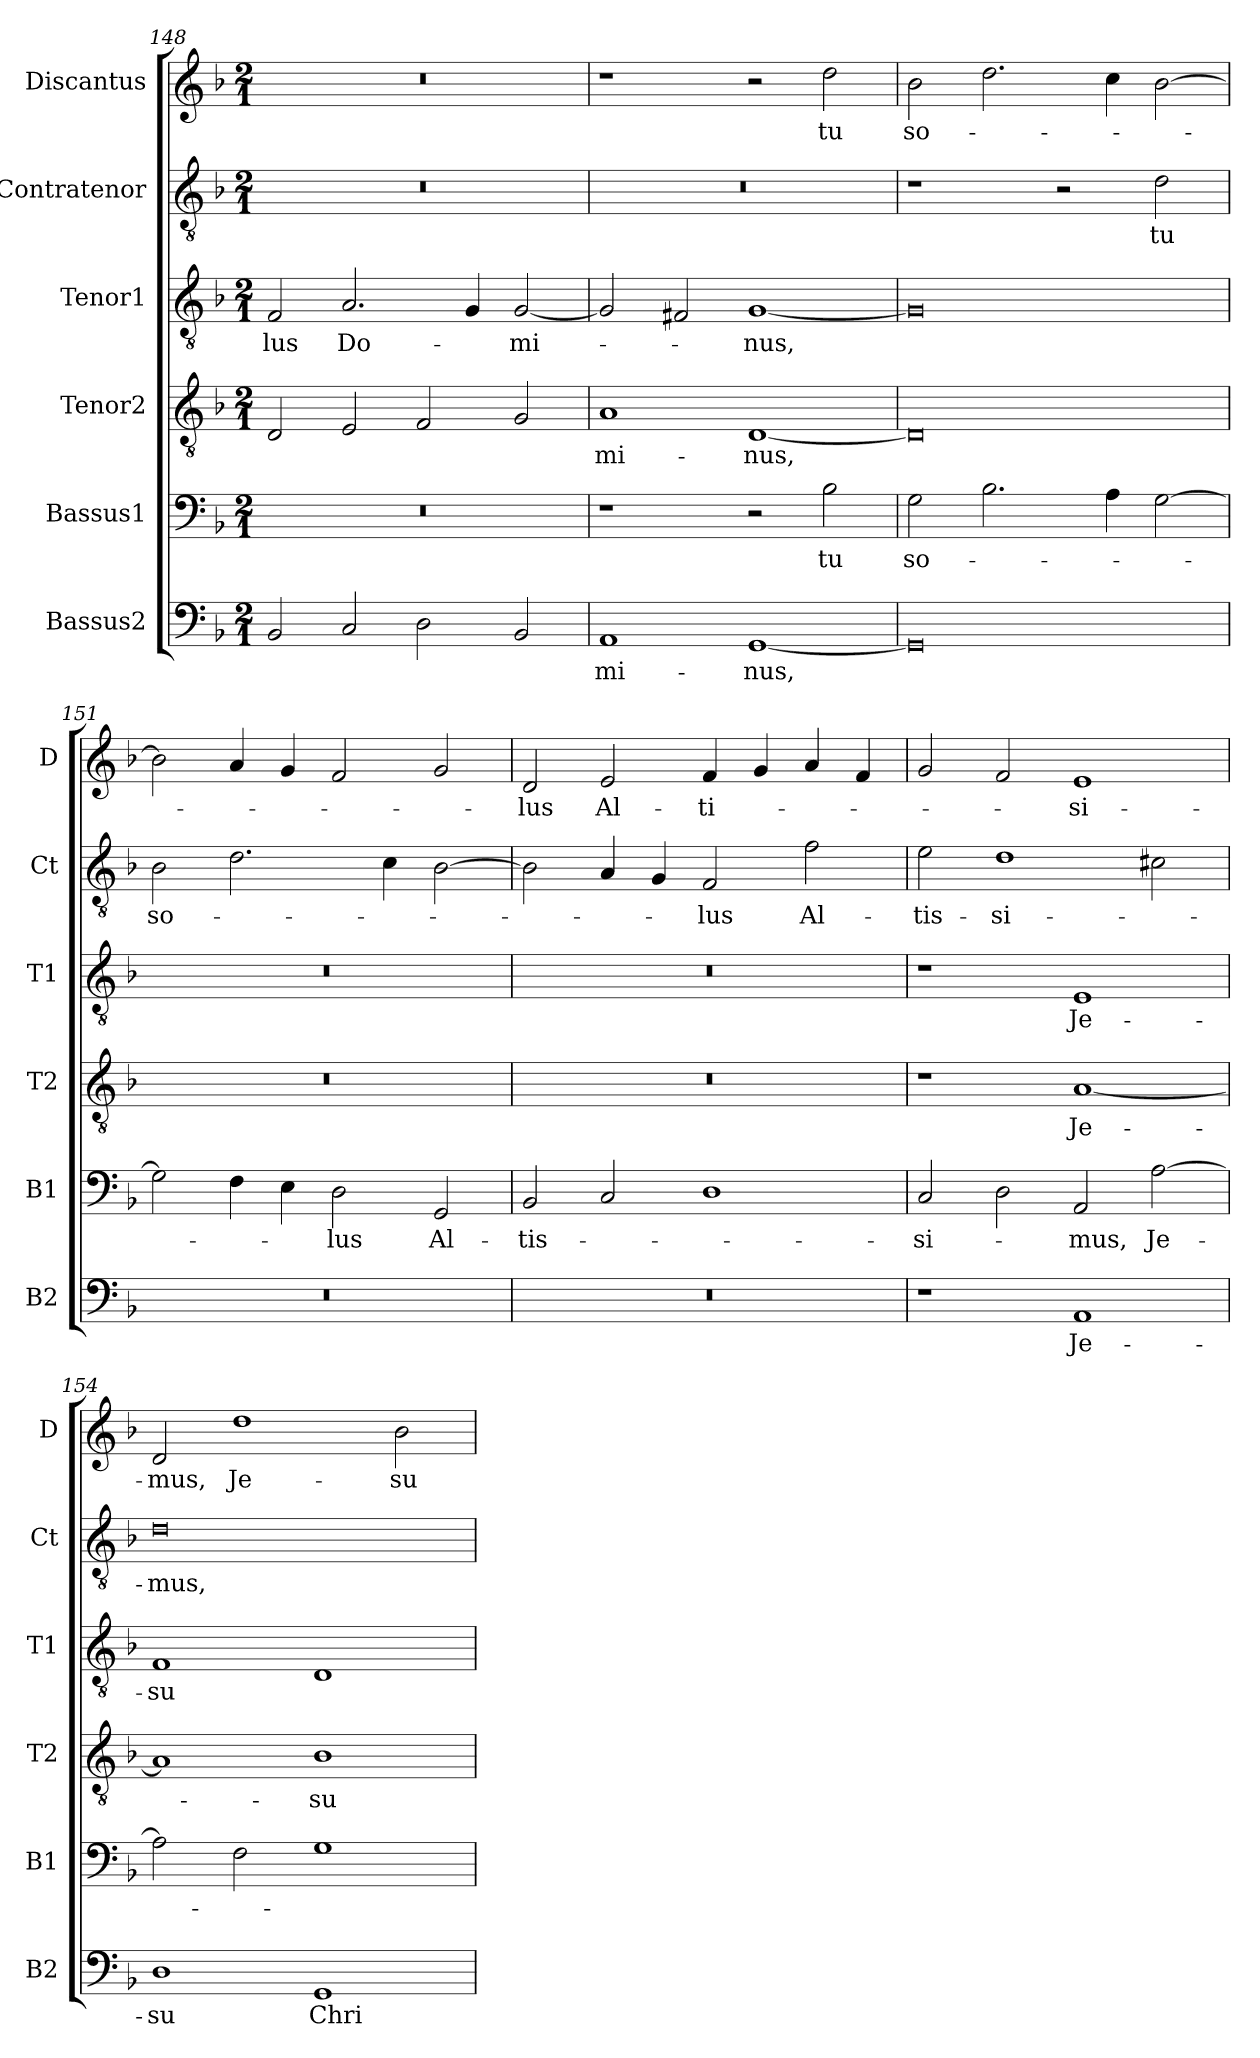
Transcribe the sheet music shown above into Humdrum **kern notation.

**kern	**text	**kern	**text	**kern	**text	**kern	**text	**kern	**text	**kern	**text
*part6	*part6	*part5	*part5	*part4	*part4	*part3	*part3	*part2	*part2	*part1	*part1
*staff6	*staff6	*staff5	*staff5	*staff4	*staff4	*staff3	*staff3	*staff2	*staff2	*staff1	*staff1
*I"Bassus2	*	*I"Bassus1	*	*I"Tenor2	*	*I"Tenor1	*	*I"Contratenor	*	*I"Discantus	*
*I'B2	*	*I'B1	*	*I'T2	*	*I'T1	*	*I'Ct	*	*I'D	*
*clefF4	*	*clefF4	*	*clefGv2	*	*clefGv2	*	*clefGv2	*	*clefG2	*
*k[b-]	*	*k[b-]	*	*k[b-]	*	*k[b-]	*	*k[b-]	*	*k[b-]	*
*M2/1	*	*M2/1	*	*M2/1	*	*M2/1	*	*M2/1	*	*M2/1	*
=148	=148	=148	=148	=148	=148	=148	=148	=148	=148	=148	=148
2BB-	.	0r	.	2D	.	2F	-lus	0r	.	0r	.
2C	.	.	.	2E	.	2.A	Do-	.	.	.	.
2D	.	.	.	2F	.	.	.	.	.	.	.
.	.	.	.	.	.	4G	.	.	.	.	.
2BB-	.	.	.	2G	.	[2G	-mi-	.	.	.	.
=149	=149	=149	=149	=149	=149	=149	=149	=149	=149	=149	=149
1AA	-mi-	1r	.	1A	-mi-	2G]	.	0r	.	1r	.
.	.	.	.	.	.	2F#X	.	.	.	.	.
[1GG	-nus,	2r	.	[1D	-nus,	[1G	-nus,	.	.	2r	.
.	.	2B-	tu	.	.	.	.	.	.	2dd	tu
=150	=150	=150	=150	=150	=150	=150	=150	=150	=150	=150	=150
0GG]	.	2G	so-	0D]	.	0G]	.	1r	.	2b-	so-
.	.	2.B-	.	.	.	.	.	.	.	2.dd	.
.	.	.	.	.	.	.	.	2r	.	.	.
.	.	4A	.	.	.	.	.	.	.	4cc	.
.	.	[2G	.	.	.	.	.	2d	tu	[2b-	.
=151	=151	=151	=151	=151	=151	=151	=151	=151	=151	=151	=151
0r	.	2G]	.	0r	.	0r	.	2B-	so-	2b-]	.
.	.	4F	.	.	.	.	.	2.d	.	4a	.
.	.	4E	.	.	.	.	.	.	.	4g	.
.	.	2D	-lus	.	.	.	.	.	.	2f	.
.	.	.	.	.	.	.	.	4c	.	.	.
.	.	2GG	Al-	.	.	.	.	[2B-	.	2g	.
=152	=152	=152	=152	=152	=152	=152	=152	=152	=152	=152	=152
0r	.	2BB-	-tis-	0r	.	0r	.	2B-]	.	2d	-lus
.	.	2C	.	.	.	.	.	4A	.	2e	Al-
.	.	.	.	.	.	.	.	4G	.	.	.
.	.	1D	.	.	.	.	.	2F	-lus	4f	-ti-
.	.	.	.	.	.	.	.	.	.	4g	.
.	.	.	.	.	.	.	.	2f	Al-	4a	.
.	.	.	.	.	.	.	.	.	.	4f	.
=153	=153	=153	=153	=153	=153	=153	=153	=153	=153	=153	=153
1r	.	2C	-si-	1r	.	1r	.	2e	-tis-	2g	.
.	.	2D	.	.	.	.	.	1d	-si-	2f	.
1AA	Je-	2AA	-mus,	[1A	Je-	1E	Je-	.	.	1e	-si-
.	.	[2A	Je-	.	.	.	.	2c#X	.	.	.
=154	=154	=154	=154	=154	=154	=154	=154	=154	=154	=154	=154
1D	-su	2A]	.	1A]	.	1F	-su	0d	-mus,	2d	-mus,
.	.	2F	.	.	.	.	.	.	.	1dd	Je-
1GG	Chri-	1G	.	1B-	-su	1D	.	.	.	.	.
.	.	.	.	.	.	.	.	.	.	2b-	-su
=	=	=	=	=	=	=	=	=	=	=	=
*-	*-	*-	*-	*-	*-	*-	*-	*-	*-	*-	*-
